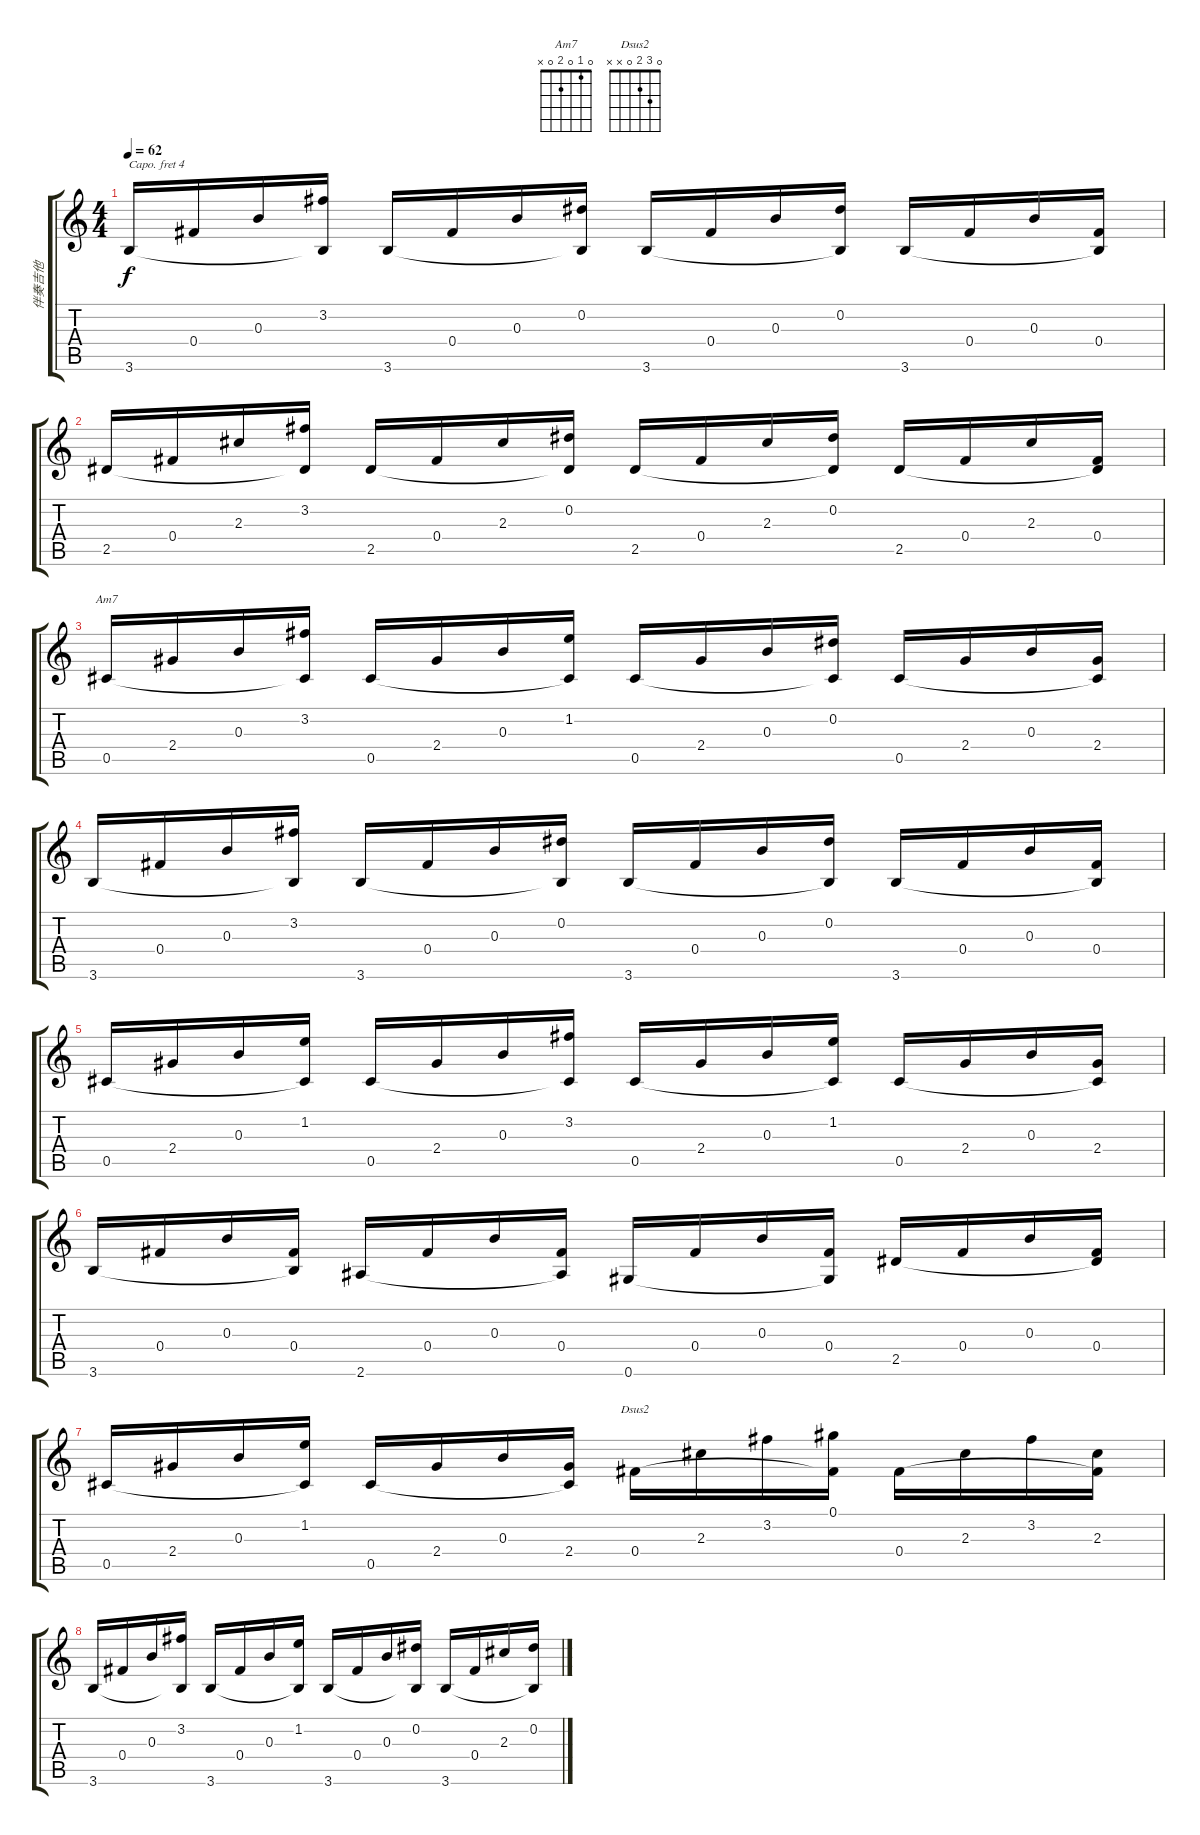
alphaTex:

\track ("伴奏吉他" "伴奏吉他") {instrument acousticguitarnylon}
\staff {score tabs}
\capo 4
\tuning (E4 B3 G3 D3 A2 E2) {hide}
\chord ("Am7" 0 1 0 2 0 x)
\chord ("Dsus2" 0 3 2 0 x x)
\ts (4 4)
\tempo 62
\clef g2
\ks c
3.6.16{dy f} 0.4.16 0.3.16 (3.2 3.6{t}).16 3.6.16 0.4.16 0.3.16 (0.2 3.6{t}).16 3.6.16 0.4.16 0.3.16 (0.2 3.6{t}).16 3.6.16 0.4.16 0.3.16 (0.4 3.6{t}).16 |
2.5.16 0.4.16 2.3.16 (3.2 2.5{t}).16 2.5.16 0.4.16 2.3.16 (0.2 2.5{t}).16 2.5.16 0.4.16 2.3.16 (0.2 2.5{t}).16 2.5.16 0.4.16 2.3.16 (0.4 2.5{t}).16 |
0.5.16{ch "Am7"} 2.4.16 0.3.16 (3.2 0.5{t}).16 0.5.16 2.4.16 0.3.16 (1.2 0.5{t}).16 0.5.16 2.4.16 0.3.16 (0.2 0.5{t}).16 0.5.16 2.4.16 0.3.16 (2.4 0.5{t}).16 |
3.6.16 0.4.16 0.3.16 (3.2 3.6{t}).16 3.6.16 0.4.16 0.3.16 (0.2 3.6{t}).16 3.6.16 0.4.16 0.3.16 (0.2 3.6{t}).16 3.6.16 0.4.16 0.3.16 (0.4 3.6{t}).16 |
0.5.16 2.4.16 0.3.16 (1.2 0.5{t}).16 0.5.16 2.4.16 0.3.16 (3.2 0.5{t}).16 0.5.16 2.4.16 0.3.16 (1.2 0.5{t}).16 0.5.16 2.4.16 0.3.16 (2.4 0.5{t}).16 |
3.6.16 0.4.16 0.3.16 (0.4 3.6{t}).16 2.6.16 0.4.16 0.3.16 (0.4 2.6{t}).16 0.6.16 0.4.16 0.3.16 (0.4 0.6{t}).16 2.5.16 0.4.16 0.3.16 (0.4 2.5{t}).16 |
0.5.16 2.4.16 0.3.16 (1.2 0.5{t}).16 0.5.16 2.4.16 0.3.16 (2.4 0.5{t}).16 0.4.16{ch "Dsus2"} 2.3.16 3.2.16 (0.1 0.4{t}).16 0.4.16 2.3.16 3.2.16 (2.3 0.4{t}).16 |
3.6.16 0.4.16 0.3.16 (3.2 3.6{t}).16 3.6.16 0.4.16 0.3.16 (1.2 3.6{t}).16 3.6.16 0.4.16 0.3.16 (0.2 3.6{t}).16 3.6.16 0.4.16 2.3.16 (0.2 3.6{t}).16
